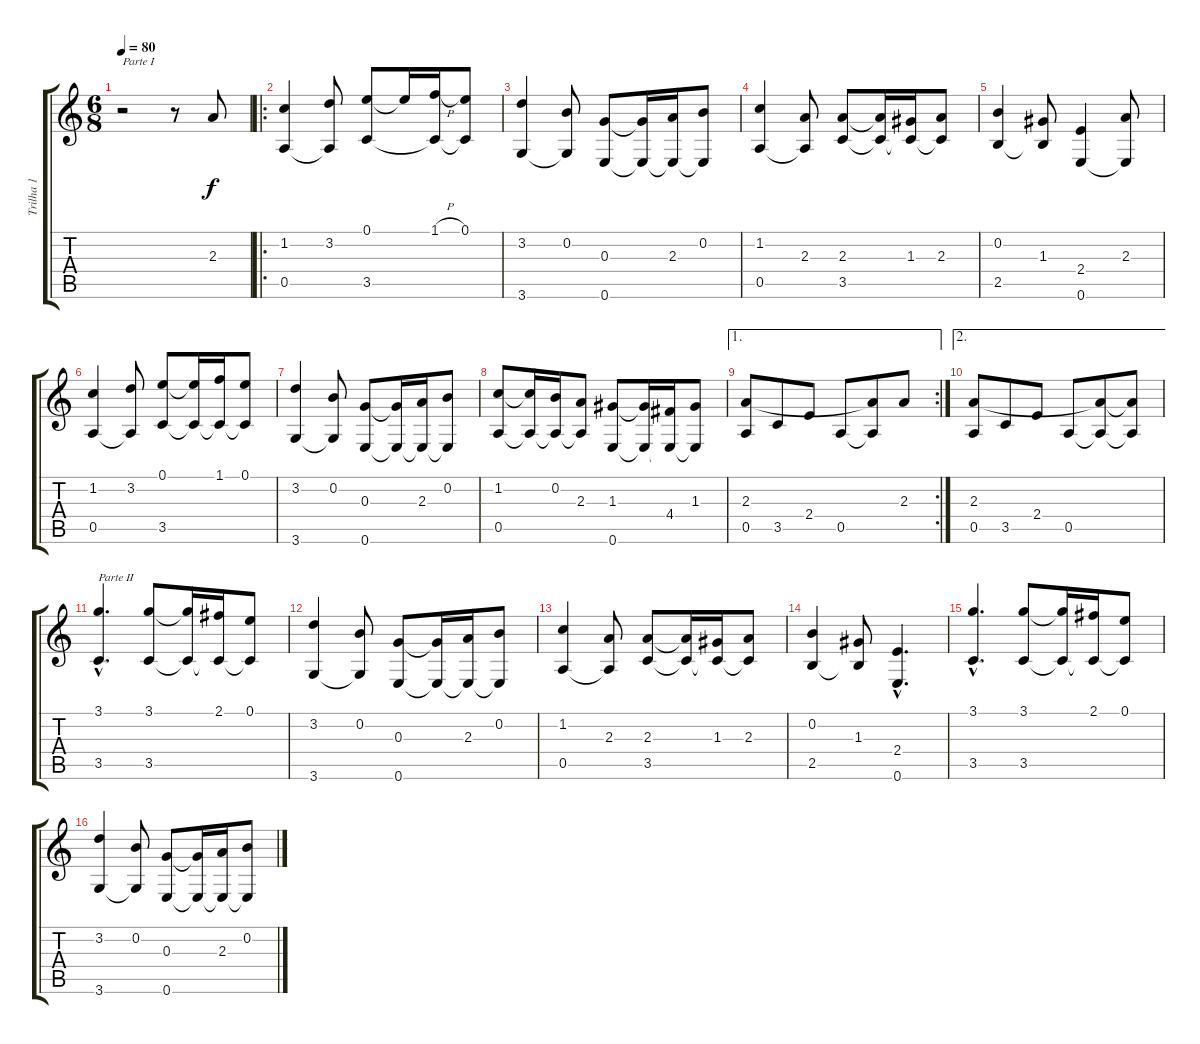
\track ("Trilha 1" "Trilha 1") {instrument acousticguitarnylon}
\staff {score tabs}
\tuning (E4 B3 G3 D3 A2 E2) {hide}
\ts (6 8)
\tempo 80
\clef g2
\ks c
r.2{txt "Parte I" dy f instrument acousticguitarnylon} r.8 2.3.8 |
\ro
(1.2 0.5).4 (3.2 0.5{t}).8 (0.1 3.5).8 0.1{t}.16 (1.1{h} 3.5{t}).16 (0.1 3.5{t}).8 |
(3.2 3.6).4 (0.2 3.6{t}).8 (0.3 0.6).8 (0.3{t} 0.6{t}).16 (2.3 0.6{t}).16 (0.2 0.6{t}).8 |
(1.2 0.5).4 (2.3 0.5{t}).8 (2.3 3.5).8 (2.3{t} 3.5{t}).16 (1.3 3.5{t}).16 (2.3 3.5{t}).8 |
(0.2 2.5).4 (1.3 2.5{t}).8 (2.4 0.6).4 (2.3 0.6{t}).8 |
(1.2 0.5).4 (3.2 0.5{t}).8 (0.1 3.5).8 (0.1{t} 3.5{t}).16 (1.1 3.5{t}).16 (0.1 3.5{t}).8 |
(3.2 3.6).4 (0.2 3.6{t}).8 (0.3 0.6).8 (0.3{t} 0.6{t}).16 (2.3 0.6{t}).16 (0.2 0.6{t}).8 |
(1.2 0.5).8 (1.2{t} 0.5{t}).16 (0.2 0.5{t}).16 (2.3 0.5{t}).8 (1.3 0.6).8 (1.3{t} 0.6{t}).16 (4.4 0.6{t}).16 (1.3 0.6{t}).8 |
\ae 1
\rc 2
(2.3 0.5).8 3.5.8 2.4.8 0.5.8 (2.3{t} 0.5{t}).8 2.3.8 |
\ae 2
(2.3 0.5).8 3.5.8 2.4.8 0.5.8 (2.3{t} 0.5{t}).8 (2.3{t} 0.5{t}).8 |
(3.1{hac} 3.5{hac}).4{d txt "Parte II"} (3.1 3.5).8 (3.1{t} 3.5{t}).16 (2.1 3.5{t}).16 (0.1 3.5{t}).8 |
(3.2 3.6).4 (0.2 3.6{t}).8 (0.3 0.6).8 (0.3{t} 0.6{t}).16 (2.3 0.6{t}).16 (0.2 0.6{t}).8 |
(1.2 0.5).4 (2.3 0.5{t}).8 (2.3 3.5).8 (2.3{t} 3.5{t}).16 (1.3 3.5{t}).16 (2.3 3.5{t}).8 |
(0.2 2.5).4 (1.3 2.5{t}).8 (2.4{hac} 0.6{hac}).4{d} |
(3.1{hac} 3.5{hac}).4{d} (3.1 3.5).8 (3.1{t} 3.5{t}).16 (2.1 3.5{t}).16 (0.1 3.5{t}).8 |
(3.2 3.6).4 (0.2 3.6{t}).8 (0.3 0.6).8 (0.3{t} 0.6{t}).16 (2.3 0.6{t}).16 (0.2 0.6{t}).8
